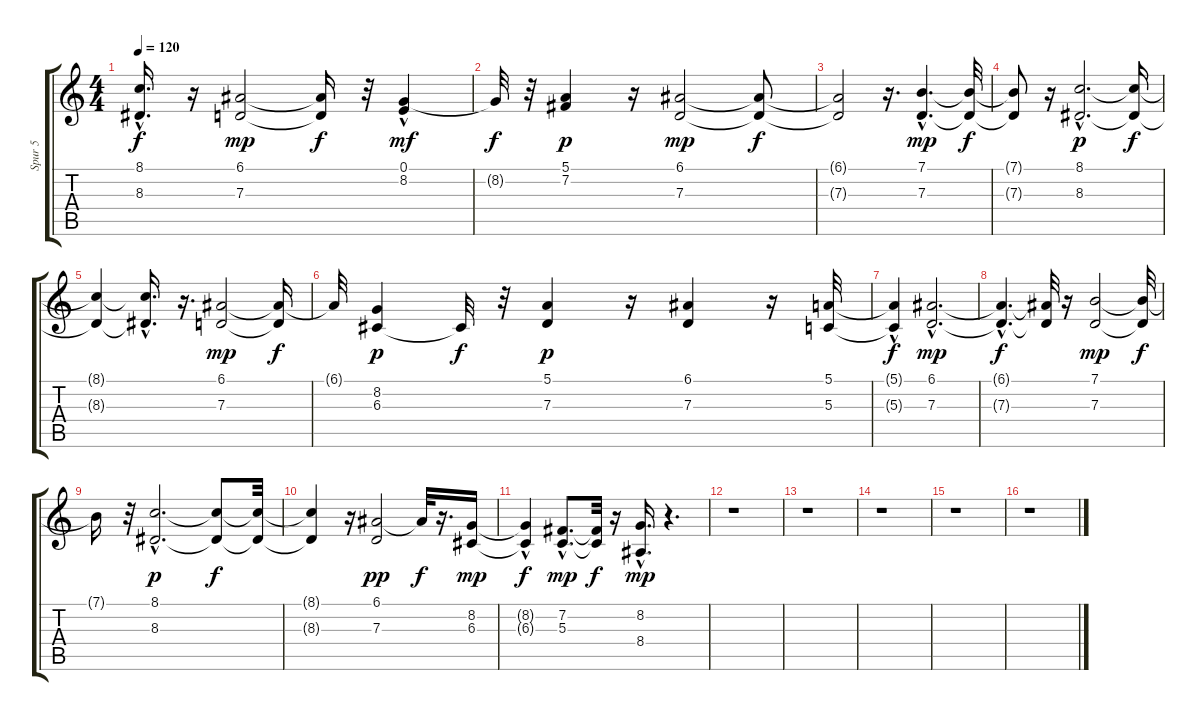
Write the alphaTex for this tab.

\track ("Spur 5" "Spur 5") {instrument choiraahs}
\staff {score tabs}
\tuning (E4 B3 G3 D3 A2 E2) {hide}
\ts (4 4)
\tempo 120
\clef g2
\ks c
(8.1{hac t} 8.3{t}).16{d dy f} r.16 (6.1 7.3).2{dy mp} (6.1{t} 7.3{t}).16{dy f} r.32 (0.1{hac} 8.2).4{dy mf} |
8.2{t}.32{dy f} r.32 (5.1 7.2).4{dy p} r.16 (6.1 7.3).2{dy mp} (6.1{t} 7.3{t}).8{dy f} |
(6.1{t} 7.3{t}).2 r.16{d} (7.1{hac} 7.3{hac}).4{d dy mp} (7.1{t} 7.3{t}).32{dy f} |
(7.1{t} 7.3{t}).8 r.16 (8.1{hac} 8.3{hac}).2{d dy p} (8.1{t} 8.3{t}).16{dy f} |
(8.1{t} 8.3{t}).4 (8.1{hac t} 8.3{hac t}).16{d} r.16{d} (6.1 7.3).2{dy mp} (6.1{t} 7.3{t}).16{dy f} |
6.1{t}.32 (8.2 6.3).4{dy p} 6.3{t}.32{dy f} r.32 (5.1 7.3).4{dy p} r.16 (6.1 7.3).4 r.16 (5.1 5.3).32 |
(5.1{t} 5.3{hac t}).4{dy f} (6.1{hac} 7.3{hac}).2{d dy mp} |
(6.1{hac t} 7.3{hac t}).4{d dy f} (6.1{t} 7.3{t}).32 r.16 (7.1 7.3).2{dy mp} (7.1{t} 7.3{t}).32{dy f} |
7.1{t}.16 r.32 (8.1{hac} 8.3{hac}).2{d dy p} (8.1{t} 8.3{t}).8{dy f} (8.1{t} 8.3{t}).32 |
(8.1{t} 8.3{t}).4 r.16 (6.1 7.3).2{dy pp} 6.1{t}.32{dy f} r.16{d} (8.2 6.3).16{dy mp} |
(8.2{t} 6.3{hac t}).4{dy f} (7.2{hac} 5.3{hac}).8{d dy mp} (7.2{t} 5.3{t}).32{dy f} r.16 (8.2 8.4{hac}).16{d dy mp} r.4{d} |
r.1 |
r.1 |
r.1 |
r.1 |
r.1
